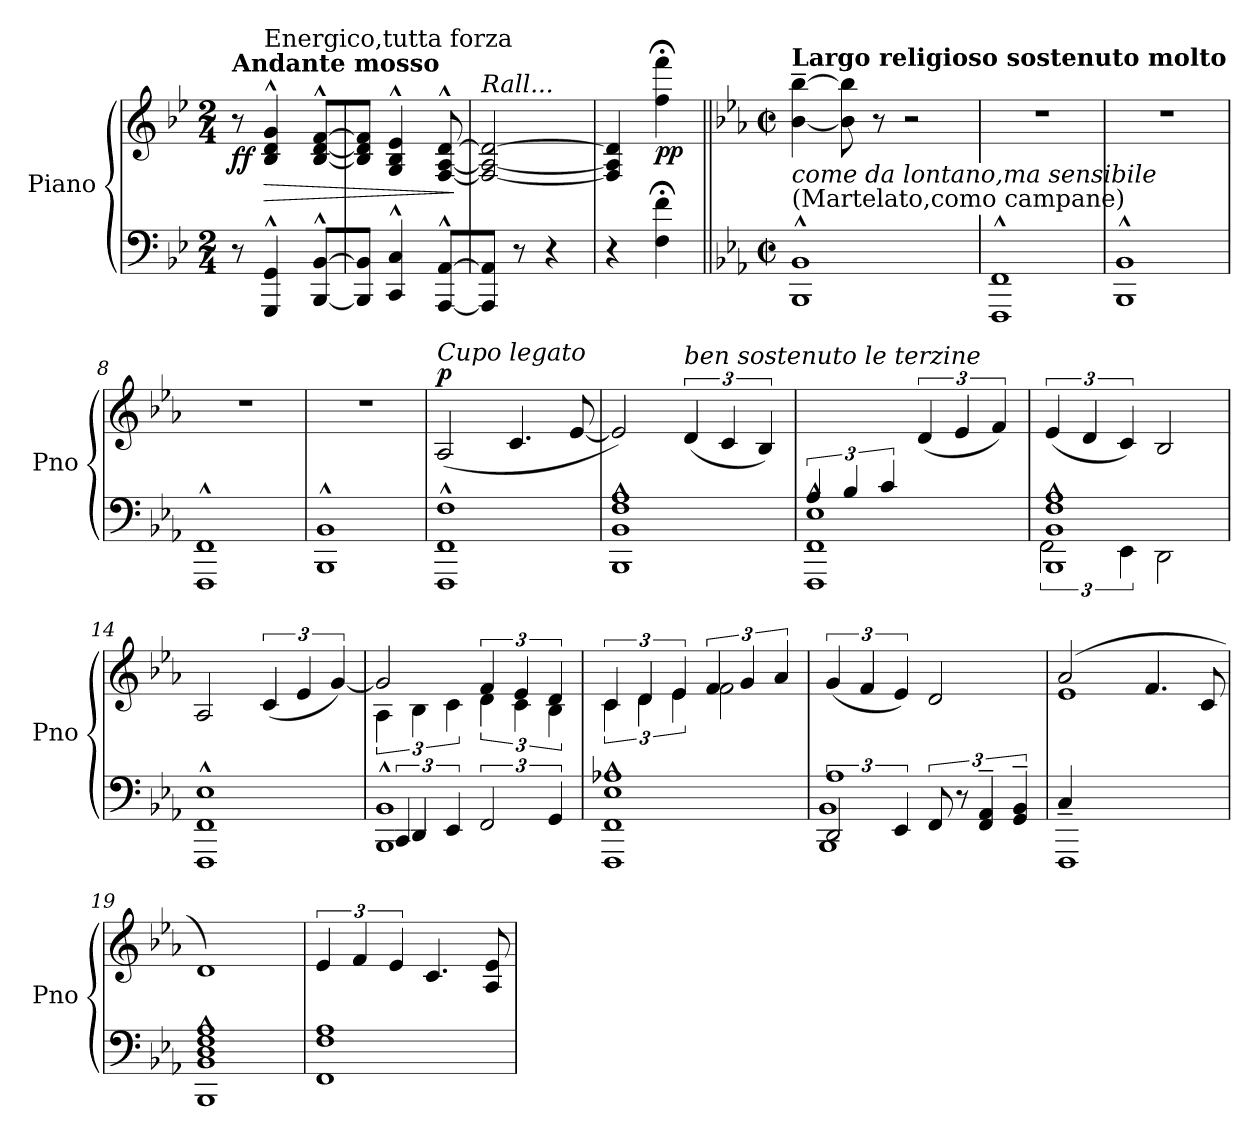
**kern	**kern	**dynam
*part1	*part1	*part1
*staff2	*staff1	*staff1/2
*I"Piano	*	*
*I'Pno	*	*
*clefF4	*clefG2	*
*k[b-e-]	*k[b-e-]	*
*M2/4	*M2/4	*
=1	=1	=1
!	!LO:TX:a:B:t=Andante mosso	!
!	!	!LO:DY:b
8r	8r	ff
!	!LO:TX:a:t=Energico,tutta forza	!
!	!	!LO:HP:b
4GGG/^^ 4GG/^^	4B-/^^ 4d/^^ 4g/^^	>
[8BBB-/^^ [8BB-/^^L	[8B-/^^ [8d/^^ [8f/^^L	.
=2	=2	=2
8BBB-/] 8BB-/]J	8B-/] 8d/] 8f/]J	.
4CC/^^ 4C/^^	4G/^^ 4B-/^^ 4e-/^^	.
[8AAA/^^ [8AA/^^L	[8F/^^ [8A/^^ [8d/^^	.
.	.	]
=3	=3	=3
*	*MM50	*
!	!LO:TX:a:i:t=Rall...	!
8AAA/] 8AA/]J	2F/_ 2A/_ 2d/_	.
8r	.	.
4r	.	.
=4	=4	=4
4r	4F/] 4A/] 4d/]	.
*	*MM20	*
!	!	!LO:DY:b
4F\;< 4f\;<	4ff\;< 4fff\;<	pp
=5||	=5||	=5||
*k[b-e-a-]	*k[b-e-a-]	*
*M2/2	*M2/2	*
*met(c|)	*met(c|)	*
*	*MM84	*
!	!LO:TX:a:B:t=Largo religioso sostenuto molto	!
!LO:TX:a:t=(Martelato,como campane)	!	!
!LO:TX:a:i:t=come da lontano,ma sensibile	!	!
1BBB-^^ 1BB-^^	[4b-\~ [4bb-\~	.
.	8b-\] 8bb-\]	.
.	8r	.
.	2r	.
=6	=6	=6
1FFF^^ 1FF^^	1r	.
=7	=7	=7
1BBB-^^ 1BB-^^	1r	.
=8	=8	=8
1FFF^^ 1FF^^	1r	.
=9	=9	=9
1BBB-^^ 1BB-^^	1r	.
=10	=10	=10
*^	*	*
!	!	!LO:TX:a:i:t=Cupo legato	!
!	!	!	!LO:DY:a
1FFF^^ 1FF^^	1F	(2A-/	p
.	.	4.c/	.
.	.	[8e-/	.
!!LO:LB:g=z
=11	=11	=11	=11
1BBB-^^ 1BB-^^	1F 1A-	2e-/])	.
!	!	!LO:TX:a:i:t=ben sostenuto le terzine	!
.	.	(6d/	.
.	.	6c/	.
.	.	6B-/)	.
=12	=12	=12	=12
*	*^	*	*
1FFF^^ 1FF^^	1E-	6A-/	2ryy	.
.	.	6B-/	.	.
.	.	6c/	.	.
.	.	2ryy	(6d/	.
.	.	.	6e-/	.
.	.	.	6f/)	.
=13	=13	=13	=13	=13
1BBB-^^ 1BB-^^	1F 1A-	3FF\	(6e-/	.
.	.	.	6d/	.
.	.	6EE-\	6c/)	.
.	.	2DD\	2B-/	.
*	*v	*v	*	*
=14	=14	=14	=14
1FFF^^ 1FF^^	1E-	2A-/	.
.	.	(6c/	.
.	.	6e-/	.
.	.	[6g/)	.
=15	=15	=15	=15
*	*	*^	*
1BBB-^^ 1BB-^^	6CC/	2g/]	6A-\	.
.	6DD/	.	6B-\	.
.	6EE-/	.	6c\	.
.	3FF/	6f/	6d\	.
.	.	6e-/	6c\	.
.	6GG/	6d/	6B-\	.
=16	=16	=16	=16	=16
1FFF^^ 1FF^^	1E- 1A-X	6c/	6c\	.
.	.	6d/	6d\	.
.	.	6e-/	6e-\	.
.	.	6f/	2f\	.
.	.	6g/	.	.
.	.	6a-/	.	.
*	*	*v	*v	*
!!LO:LB:g=z
=17	=17	=17	=17
*	*^	*	*
3DD/	1A-	1BBB- 1BB-	(6g/	.
.	.	.	6f/	.
6EE-/	.	.	6e-/)	.
12FF/	.	.	2d/	.
12r	.	.	.	.
6FF/~ 6AA-/~	.	.	.	.
6GG/~ 6BB-/~	.	.	.	.
*	*v	*v	*	*
=18	=18	=18	=18
*	*	*^	*
1FFF:	4C~/	(2a-/	1e-	.
.	2.ryy	.	.	.
.	.	4.f/	.	.
.	.	8c/	.	.
*	*	*v	*v	*
=19	=19	=19	=19
1BBB-^^ 1BB-^^	1D 1F 1A-	1d)	.
*v	*v	*	*
=20	=20	=20
1FF 1F 1A-	6e-/	.
.	6f/	.
.	6e-/	.
.	4.c/	.
.	8A-/ 8e-/	.
=	=	=
*-	*-	*-
